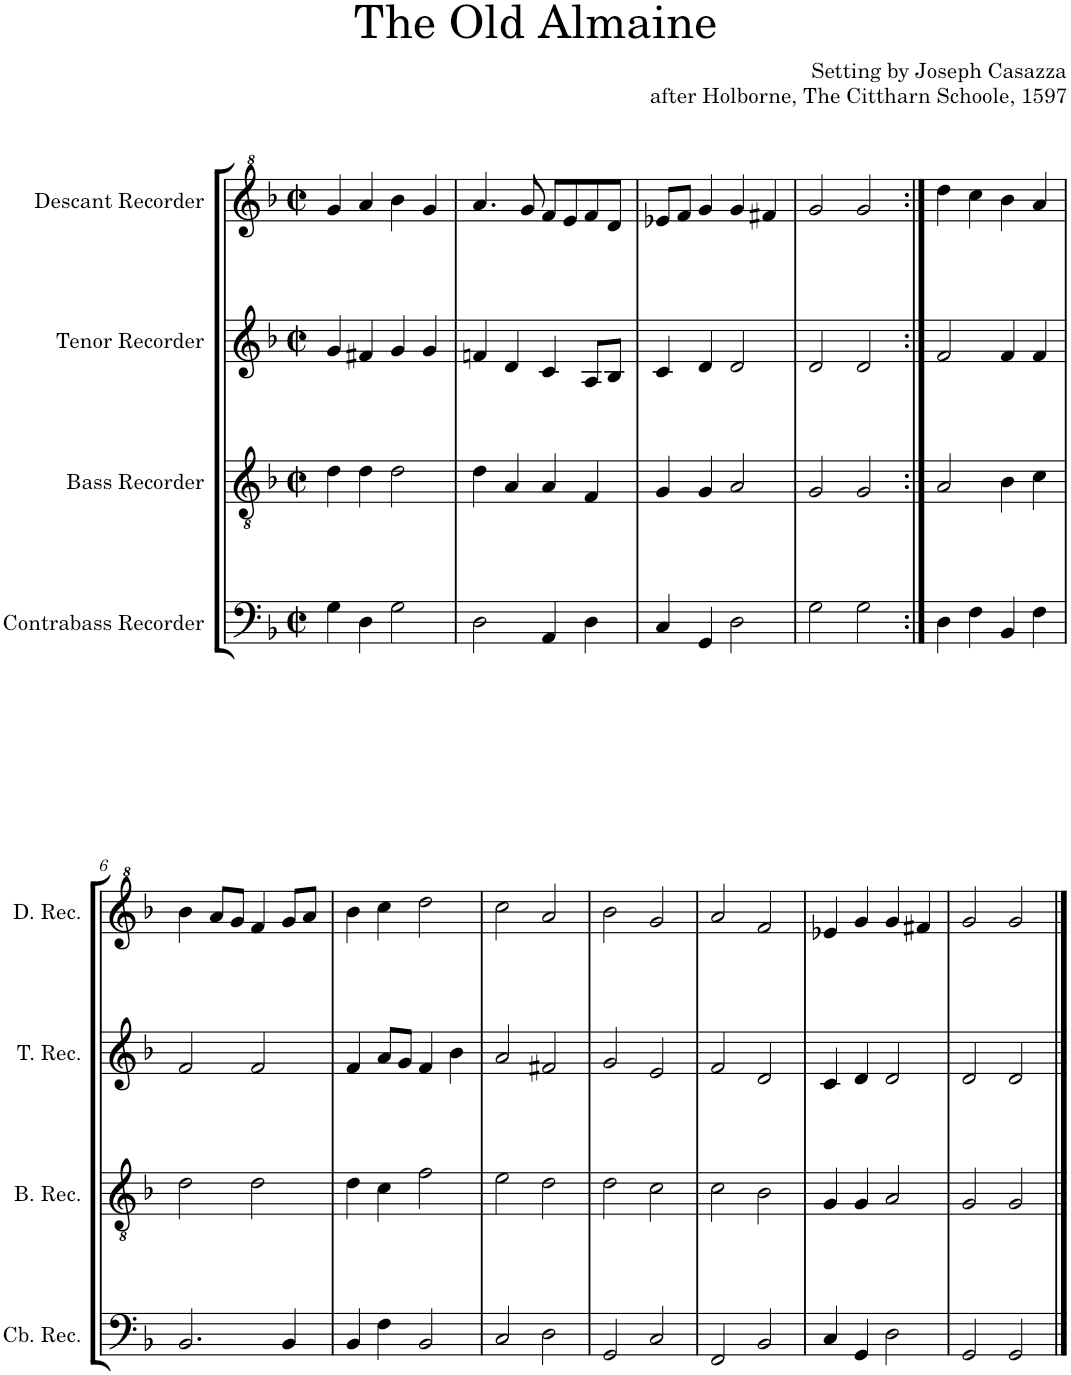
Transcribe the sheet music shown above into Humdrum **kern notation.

**kern	**kern	**kern	**kern
*part4	*part3	*part2	*part1
*staff4	*staff3	*staff2	*staff1
*I"Contrabass Recorder	*I"Bass Recorder	*I"Tenor Recorder	*I"Descant Recorder
*I'Cb. Rec.	*I'B. Rec.	*I'T. Rec.	*I'D. Rec.
*clefF4	*clefGv2	*clefG2	*clefG^2
*k[b-]	*k[b-]	*k[b-]	*k[b-]
*M2/2	*M2/2	*M2/2	*M2/2
*met(c|)	*met(c|)	*met(c|)	*met(c|)
=1	=1	=1	=1
4G\	4d\	4g/	4gg/
4D\	4d\	4f#X/	4aa/
2G\	2d\	4g/	4bb-\
.	.	4g/	4gg/
=2	=2	=2	=2
2D\	4d\	4fn/	4.aa/
.	4A/	4d/	.
.	.	.	8gg/
4AA/	4A/	4c/	8ff/L
.	.	.	8ee/
4D\	4F/	8A/L	8ff/
.	.	8B-/J	8dd/J
=3	=3	=3	=3
4C/	4G/	4c/	8ee-X/L
.	.	.	8ff/J
4GG/	4G/	4d/	4gg/
2D\	2A/	2d/	4gg/
.	.	.	4ff#X/
=4	=4	=4	=4
2G\	2G/	2d/	2gg/
2G\	2G/	2d/	2gg/
=5:|!	=5:|!	=5:|!	=5:|!
4D\	2A/	2f/	4ddd\
4F\	.	.	4ccc\
4BB-/	4B-\	4f/	4bb-\
4F\	4c\	4f/	4aa/
!!LO:LB:g=z
=6	=6	=6	=6
2.BB-/	2d\	2f/	4bb-\
.	.	.	8aa/L
.	.	.	8gg/J
.	2d\	2f/	4ff/
4BB-/	.	.	8gg/L
.	.	.	8aa/J
=7	=7	=7	=7
4BB-/	4d\	4f/	4bb-\
4F\	4c\	8a/L	4ccc\
.	.	8g/J	.
2BB-/	2f\	4f/	2ddd\
.	.	4b-\	.
=8	=8	=8	=8
2C/	2e\	2a/	2ccc\
2D\	2d\	2f#X/	2aa/
=9	=9	=9	=9
2GG/	2d\	2g/	2bb-\
2C/	2c\	2e/	2gg/
=10	=10	=10	=10
2FF/	2c\	2f/	2aa/
2BB-/	2B-\	2d/	2ff/
=11	=11	=11	=11
4C/	4G/	4c/	4ee-X/
4GG/	4G/	4d/	4gg/
2D\	2A/	2d/	4gg/
.	.	.	4ff#X/
=12	=12	=12	=12
2GG/	2G/	2d/	2gg/
2GG/	2G/	2d/	2gg/
==	==	==	==
*-	*-	*-	*-
